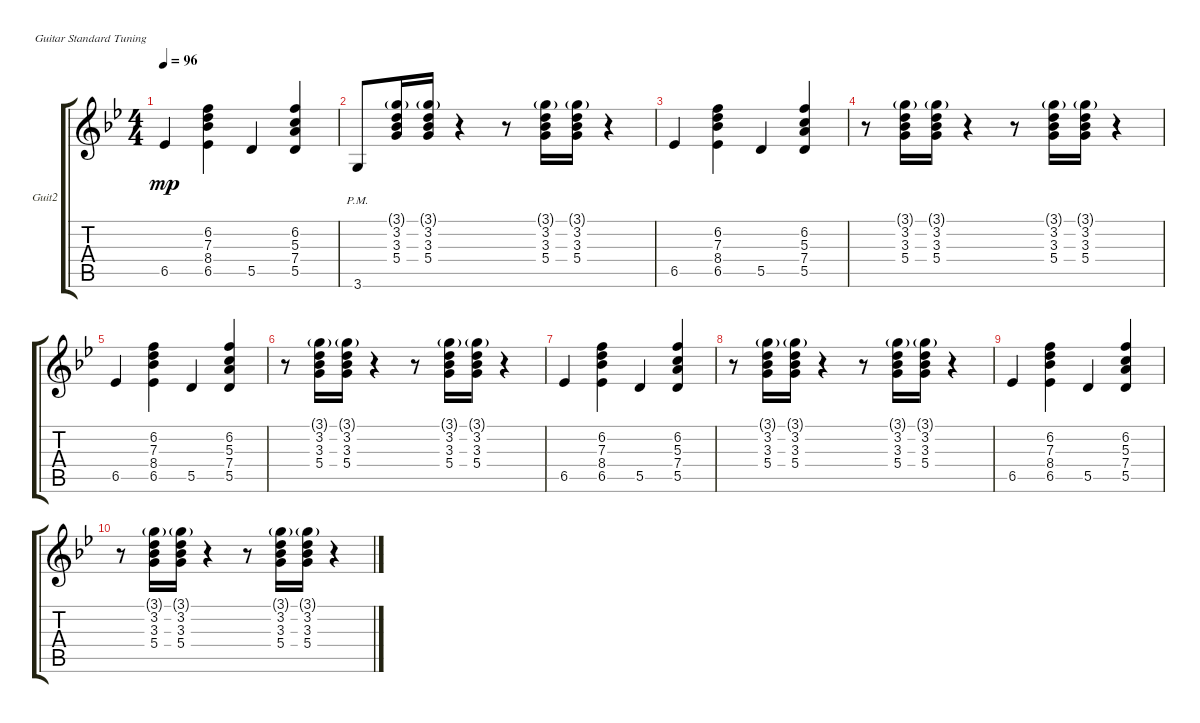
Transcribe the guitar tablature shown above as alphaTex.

\bracketExtendMode groupsimilarinstruments
\firstSystemTrackNameOrientation horizontal
\otherSystemsTrackNameOrientation horizontal
\track ("2nd Guitar (right channel)" "Guit2") {instrument electricguitarclean}
\staff {score tabs}
\tuning (E4 B3 G3 D3 A2 E2)
\ts (4 4)
\tempo 96
\clef g2
\ks gminor
6.5.4{dy mp} (6.2 7.3 8.4 6.5).4 5.5.4 (6.2 5.3 7.4 5.5).4 |
3.6{pm}.8 (3.1{g} 3.2 3.3 5.4).16 (3.1{g} 3.2 3.3 5.4).16 r.4 r.8 (3.1{g} 3.2 3.3 5.4).16 (3.1{g} 3.2 3.3 5.4).16 r.4 |
6.5.4 (6.2 7.3 8.4 6.5).4 5.5.4 (6.2 5.3 7.4 5.5).4 |
r.8 (3.1{g} 3.2 3.3 5.4).16 (3.1{g} 3.2 3.3 5.4).16 r.4 r.8 (3.1{g} 3.2 3.3 5.4).16 (3.1{g} 3.2 3.3 5.4).16 r.4 |
6.5.4 (6.2 7.3 8.4 6.5).4 5.5.4 (6.2 5.3 7.4 5.5).4 |
r.8 (3.1{g} 3.2 3.3 5.4).16 (3.1{g} 3.2 3.3 5.4).16 r.4 r.8 (3.1{g} 3.2 3.3 5.4).16 (3.1{g} 3.2 3.3 5.4).16 r.4 |
6.5.4 (6.2 7.3 8.4 6.5).4 5.5.4 (6.2 5.3 7.4 5.5).4 |
r.8 (3.1{g} 3.2 3.3 5.4).16 (3.1{g} 3.2 3.3 5.4).16 r.4 r.8 (3.1{g} 3.2 3.3 5.4).16 (3.1{g} 3.2 3.3 5.4).16 r.4 |
6.5.4 (6.2 7.3 8.4 6.5).4 5.5.4 (6.2 5.3 7.4 5.5).4 |
r.8 (3.1{g} 3.2 3.3 5.4).16 (3.1{g} 3.2 3.3 5.4).16 r.4 r.8 (3.1{g} 3.2 3.3 5.4).16 (3.1{g} 3.2 3.3 5.4).16 r.4
